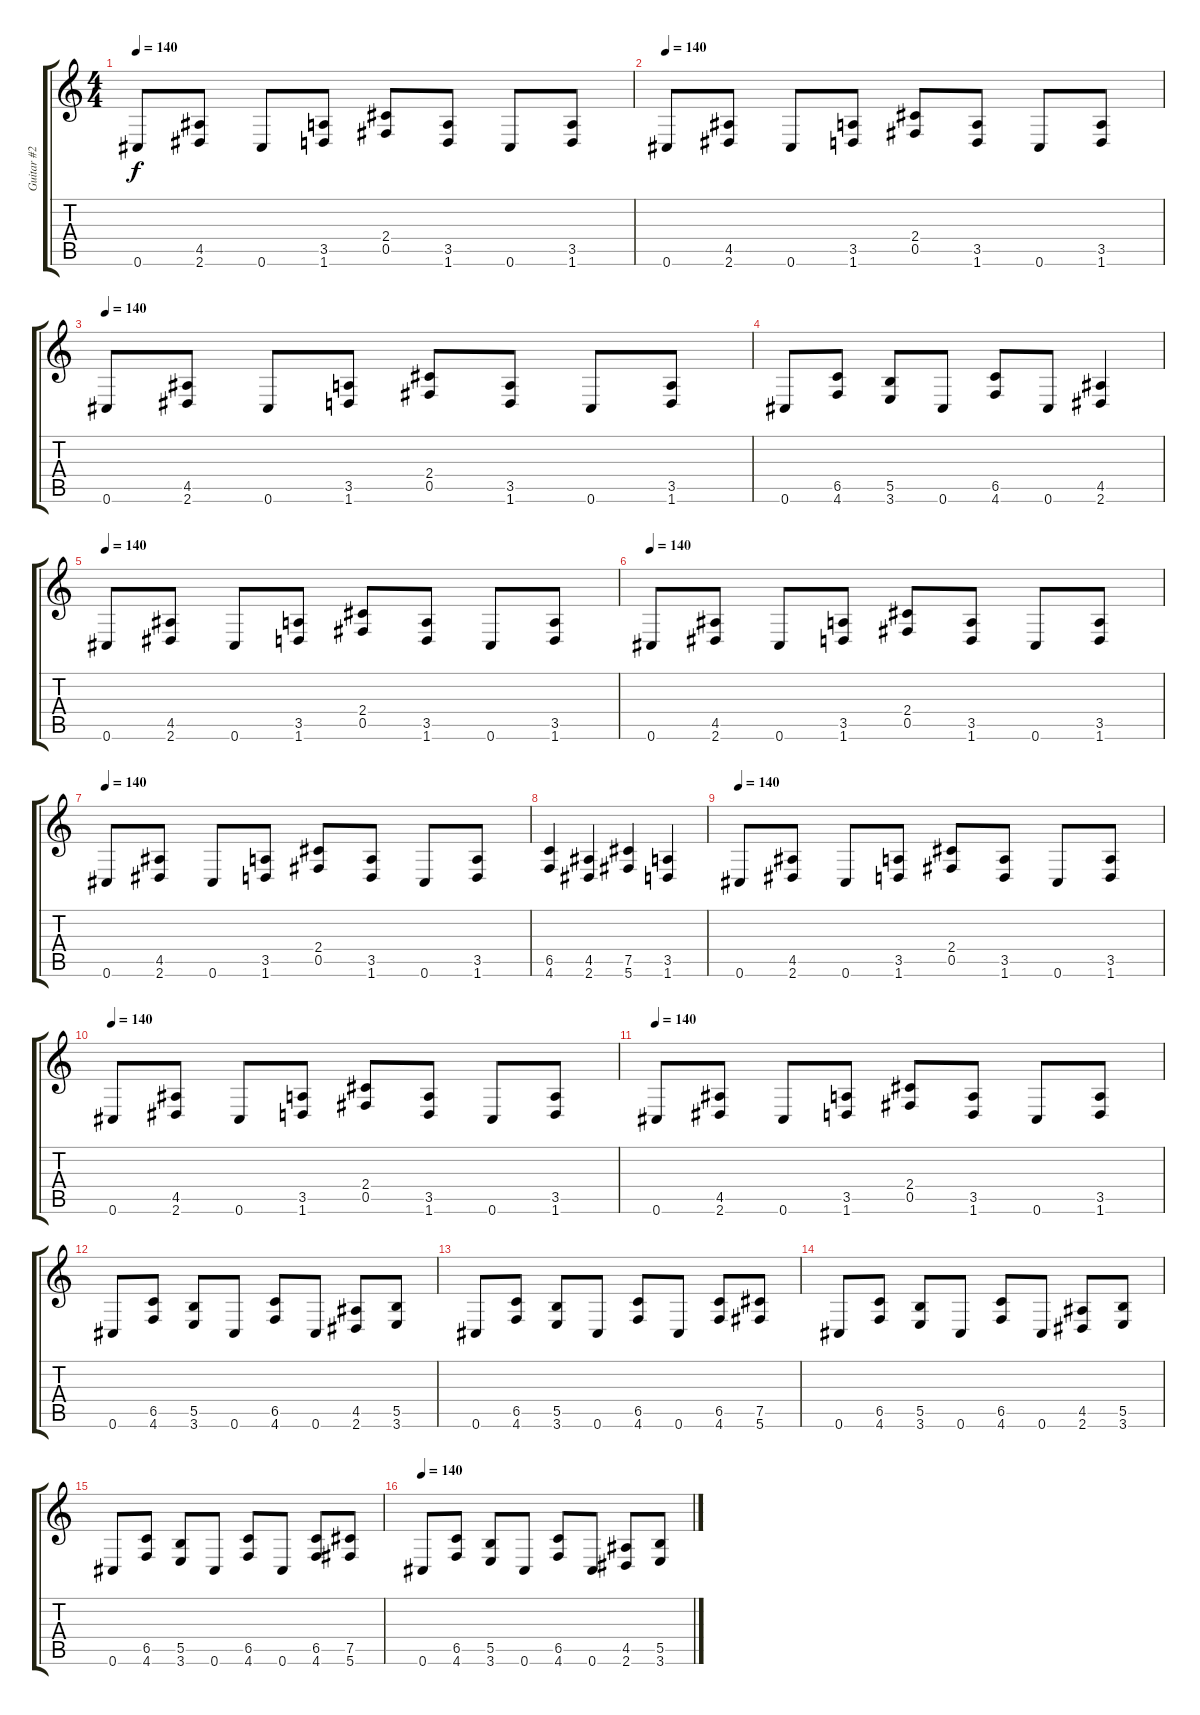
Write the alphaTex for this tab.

\track ("Guitar #2" "Guitar #2") {instrument distortionguitar}
\staff {score tabs}
\tuning (Db4 Ab3 E3 B2 Gb2 Db2) {hide}
\ts (4 4)
\tempo 140
\clef g2
\ks c
0.6.8{dy f} (4.5 2.6).8 0.6.8 (3.5 1.6).8 (2.4 0.5).8 (3.5 1.6).8 0.6.8 (3.5 1.6).8 |
\tempo 140
0.6.8 (4.5 2.6).8 0.6.8 (3.5 1.6).8 (2.4 0.5).8 (3.5 1.6).8 0.6.8 (3.5 1.6).8 |
\tempo 140
0.6.8 (4.5 2.6).8 0.6.8 (3.5 1.6).8 (2.4 0.5).8 (3.5 1.6).8 0.6.8 (3.5 1.6).8 |
0.6.8 (6.5 4.6).8 (5.5 3.6).8 0.6.8 (6.5 4.6).8 0.6.8 (4.5 2.6).4 |
\tempo 140
0.6.8 (4.5 2.6).8 0.6.8 (3.5 1.6).8 (2.4 0.5).8 (3.5 1.6).8 0.6.8 (3.5 1.6).8 |
\tempo 140
0.6.8 (4.5 2.6).8 0.6.8 (3.5 1.6).8 (2.4 0.5).8 (3.5 1.6).8 0.6.8 (3.5 1.6).8 |
\tempo 140
0.6.8 (4.5 2.6).8 0.6.8 (3.5 1.6).8 (2.4 0.5).8 (3.5 1.6).8 0.6.8 (3.5 1.6).8 |
(6.5 4.6).4 (4.5 2.6).4 (7.5 5.6).4 (3.5 1.6).4 |
\tempo 140
0.6.8 (4.5 2.6).8 0.6.8 (3.5 1.6).8 (2.4 0.5).8 (3.5 1.6).8 0.6.8 (3.5 1.6).8 |
\tempo 140
0.6.8 (4.5 2.6).8 0.6.8 (3.5 1.6).8 (2.4 0.5).8 (3.5 1.6).8 0.6.8 (3.5 1.6).8 |
\tempo 140
0.6.8 (4.5 2.6).8 0.6.8 (3.5 1.6).8 (2.4 0.5).8 (3.5 1.6).8 0.6.8 (3.5 1.6).8 |
0.6.8 (6.5 4.6).8 (5.5 3.6).8 0.6.8 (6.5 4.6).8 0.6.8 (4.5 2.6).8 (5.5 3.6).8 |
0.6.8 (6.5 4.6).8 (5.5 3.6).8 0.6.8 (6.5 4.6).8 0.6.8 (6.5 4.6).8 (7.5 5.6).8 |
0.6.8 (6.5 4.6).8 (5.5 3.6).8 0.6.8 (6.5 4.6).8 0.6.8 (4.5 2.6).8 (5.5 3.6).8 |
0.6.8 (6.5 4.6).8 (5.5 3.6).8 0.6.8 (6.5 4.6).8 0.6.8 (6.5 4.6).8 (7.5 5.6).8 |
\tempo 140
0.6.8 (6.5 4.6).8 (5.5 3.6).8 0.6.8 (6.5 4.6).8 0.6.8 (4.5 2.6).8 (5.5 3.6).8
